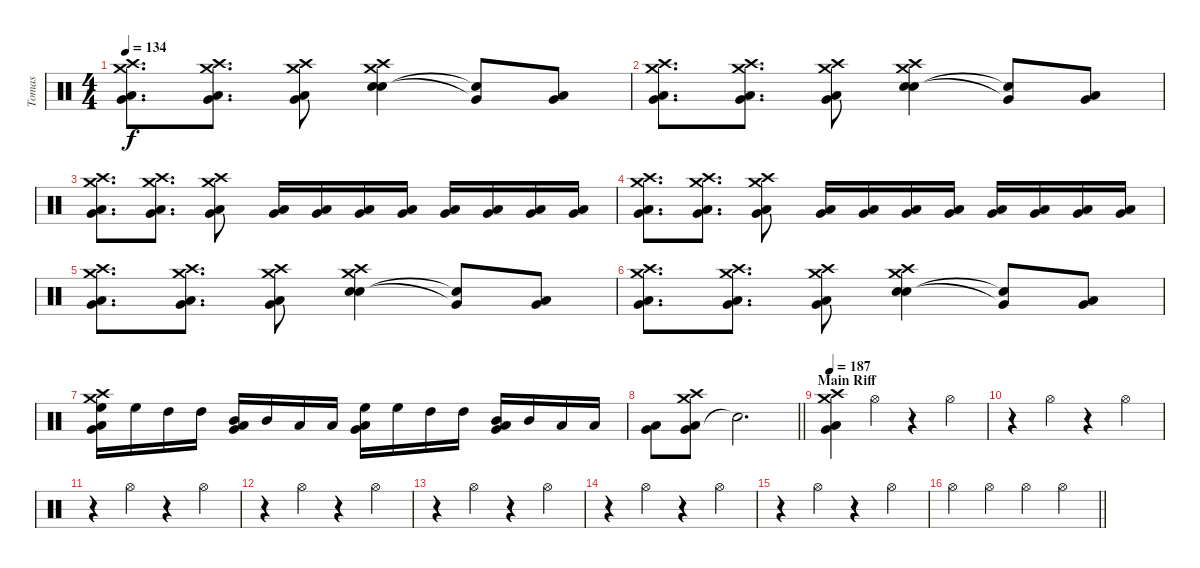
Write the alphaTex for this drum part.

\track ("Tomas" "Tomas") {instrument percussion}
\staff {score}
\articulation defaults
\ts (4 4)
\tempo 134
\clef neutral
\ks c
("Very Low Tom (hit)" "Low Floor Tom (hit)" "Crash high (hit)" "Crash medium (hit)").8{d dy f} ("Very Low Tom (hit)" "Low Floor Tom (hit)" "Crash high (hit)" "Crash medium (hit)").8{d} ("Very Low Tom (hit)" "Low Floor Tom (hit)" "Crash high (hit)" "Crash medium (hit)").8 ("Snare (hit) 2" "Electric Snare (hit)" "Crash high (hit)" "Crash medium (hit)").4 ("Very Low Tom (hit)"{t} "Snare (hit)"{t}).8 ("Low Floor Tom (hit)" "Very Low Tom (hit)").8 |
("Very Low Tom (hit)" "Low Floor Tom (hit)" "Crash high (hit)" "Crash medium (hit)").8{d} ("Very Low Tom (hit)" "Low Floor Tom (hit)" "Crash high (hit)" "Crash medium (hit)").8{d} ("Very Low Tom (hit)" "Low Floor Tom (hit)" "Crash high (hit)" "Crash medium (hit)").8 ("Snare (hit) 2" "Electric Snare (hit)" "Crash high (hit)" "Crash medium (hit)").4 ("Very Low Tom (hit)"{t} "Snare (hit)"{t}).8 ("Low Floor Tom (hit)" "Very Low Tom (hit)").8 |
("Very Low Tom (hit)" "Low Floor Tom (hit)" "Crash high (hit)" "Crash medium (hit)").8{d} ("Very Low Tom (hit)" "Low Floor Tom (hit)" "Crash high (hit)" "Crash medium (hit)").8{d} ("Very Low Tom (hit)" "Low Floor Tom (hit)" "Crash high (hit)" "Crash medium (hit)").8 ("Very Low Tom (hit)" "Low Floor Tom (hit)").16 ("Very Low Tom (hit)" "Low Floor Tom (hit)").16 ("Very Low Tom (hit)" "Low Floor Tom (hit)").16 ("Very Low Tom (hit)" "Low Floor Tom (hit)").16 ("Very Low Tom (hit)" "Low Floor Tom (hit)").16 ("Very Low Tom (hit)" "Low Floor Tom (hit)").16 ("Very Low Tom (hit)" "Low Floor Tom (hit)").16 ("Very Low Tom (hit)" "Low Floor Tom (hit)").16 |
("Very Low Tom (hit)" "Low Floor Tom (hit)" "Crash high (hit)" "Crash medium (hit)").8{d} ("Very Low Tom (hit)" "Low Floor Tom (hit)" "Crash high (hit)" "Crash medium (hit)").8{d} ("Very Low Tom (hit)" "Low Floor Tom (hit)" "Crash high (hit)" "Crash medium (hit)").8 ("Very Low Tom (hit)" "Low Floor Tom (hit)").16 ("Very Low Tom (hit)" "Low Floor Tom (hit)").16 ("Very Low Tom (hit)" "Low Floor Tom (hit)").16 ("Very Low Tom (hit)" "Low Floor Tom (hit)").16 ("Very Low Tom (hit)" "Low Floor Tom (hit)").16 ("Very Low Tom (hit)" "Low Floor Tom (hit)").16 ("Very Low Tom (hit)" "Low Floor Tom (hit)").16 ("Very Low Tom (hit)" "Low Floor Tom (hit)").16 |
("Very Low Tom (hit)" "Low Floor Tom (hit)" "Crash high (hit)" "Crash medium (hit)").8{d} ("Very Low Tom (hit)" "Low Floor Tom (hit)" "Crash high (hit)" "Crash medium (hit)").8{d} ("Very Low Tom (hit)" "Low Floor Tom (hit)" "Crash high (hit)" "Crash medium (hit)").8 ("Snare (hit) 2" "Electric Snare (hit)" "Crash high (hit)" "Crash medium (hit)").4 ("Very Low Tom (hit)"{t} "Snare (hit)"{t}).8 ("Low Floor Tom (hit)" "Very Low Tom (hit)").8 |
("Very Low Tom (hit)" "Low Floor Tom (hit)" "Crash high (hit)" "Crash medium (hit)").8{d} ("Very Low Tom (hit)" "Low Floor Tom (hit)" "Crash high (hit)" "Crash medium (hit)").8{d} ("Very Low Tom (hit)" "Low Floor Tom (hit)" "Crash high (hit)" "Crash medium (hit)").8 ("Snare (hit) 2" "Electric Snare (hit)" "Crash high (hit)" "Crash medium (hit)").4 ("Very Low Tom (hit)"{t} "Snare (hit)"{t}).8 ("Low Floor Tom (hit)" "Very Low Tom (hit)").8 |
("Crash high (hit)" "Crash medium (hit)" "High Floor Tom (hit)" "Very Low Tom (hit)" "Low Floor Tom (hit)").16 "High Floor Tom (hit)".16 "High Tom (hit)".16 "High Tom (hit)".16 ("Mid Tom (hit)" "Low Floor Tom (hit)" "Very Low Tom (hit)").16 "Mid Tom (hit)".16 "Low Tom (hit)".16 "Low Tom (hit)".16 ("High Floor Tom (hit)" "Very Low Tom (hit)" "Low Floor Tom (hit)").16 "High Floor Tom (hit)".16 "High Tom (hit)".16 "High Tom (hit)".16 ("Mid Tom (hit)" "Low Floor Tom (hit)" "Very Low Tom (hit)").16 "Mid Tom (hit)".16 "Low Tom (hit)".16 "Low Tom (hit)".16 |
\barLineRight lightlight
("Very Low Tom (hit)" "Low Floor Tom (hit)").8 ("Very Low Tom (hit)" "Low Floor Tom (hit)" "Crash medium (hit)" "Crash high (hit)").8 "Snare (hit)"{t}.2{d} |
\section ("" "Main Riff")
\tempo 187
("Crash medium (hit)" "Low Floor Tom (hit)" "Very Low Tom (hit)" "Crash high (hit)").4 "Hi-Hat (open)".4 r.4 "Hi-Hat (open)".4 |
r.4 "Hi-Hat (open)".4 r.4 "Hi-Hat (open)".4 |
r.4 "Hi-Hat (open)".4 r.4 "Hi-Hat (open)".4 |
r.4 "Hi-Hat (open)".4 r.4 "Hi-Hat (open)".4 |
r.4 "Hi-Hat (open)".4 r.4 "Hi-Hat (open)".4 |
r.4 "Hi-Hat (open)".4 r.4 "Hi-Hat (open)".4 |
r.4 "Hi-Hat (open)".4 r.4 "Hi-Hat (open)".4 |
\barLineRight lightlight "Hi-Hat (open)".4 "Hi-Hat (open)".4 "Hi-Hat (open)".4 "Hi-Hat (open)".4
